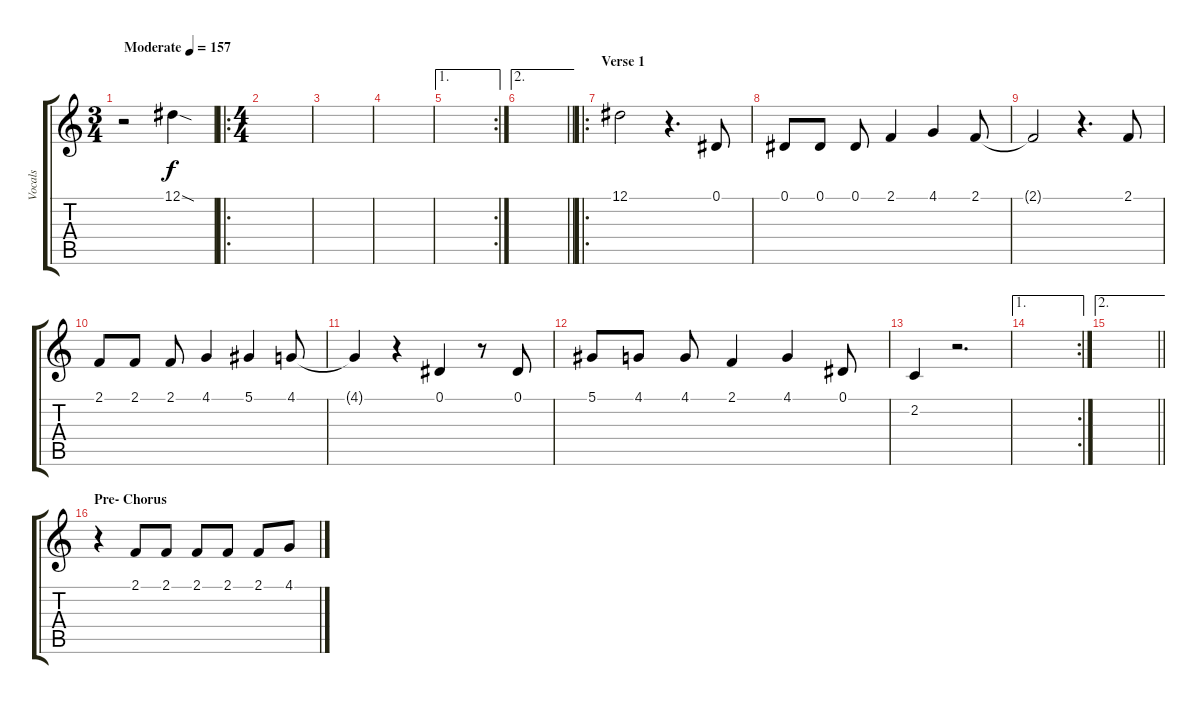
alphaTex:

\track ("Vocals" "Vocals") {instrument flute}
\staff {score tabs}
\tuning (Eb4 Bb3 Gb3 Db3 Ab2 Eb2) {hide}
\ts (3 4)
\tempo (157 "Moderate")
\clef g2
\ks c
r.2{dy f instrument flute} 12.1{sod}.4 |
\ro
\ts (4 4)
|
|
|
\ae 1
\rc 2
|
\ae 2
\barLineRight lightlight
|
\ro
\section ("" "Verse 1")
12.1.2 r.4{d} 0.1.8 |
0.1.8 0.1.8 0.1.8 2.1.4 4.1.4 2.1.8 |
2.1{t}.2 r.4{d} 2.1.8 |
2.1.8 2.1.8 2.1.8 4.1.4 5.1.4 4.1.8 |
4.1{t}.4 r.4 0.1.4 r.8 0.1.8 |
5.1.8 4.1.8 4.1.8 2.1.4 4.1.4 0.1.8 |
2.2.4 r.2{d} |
\ae 1
\rc 2
|
\ae 2
\barLineRight lightlight
|
\section ("" "Pre- Chorus")
r.4 2.1.8 2.1.8 2.1.8 2.1.8 2.1.8 4.1.8
